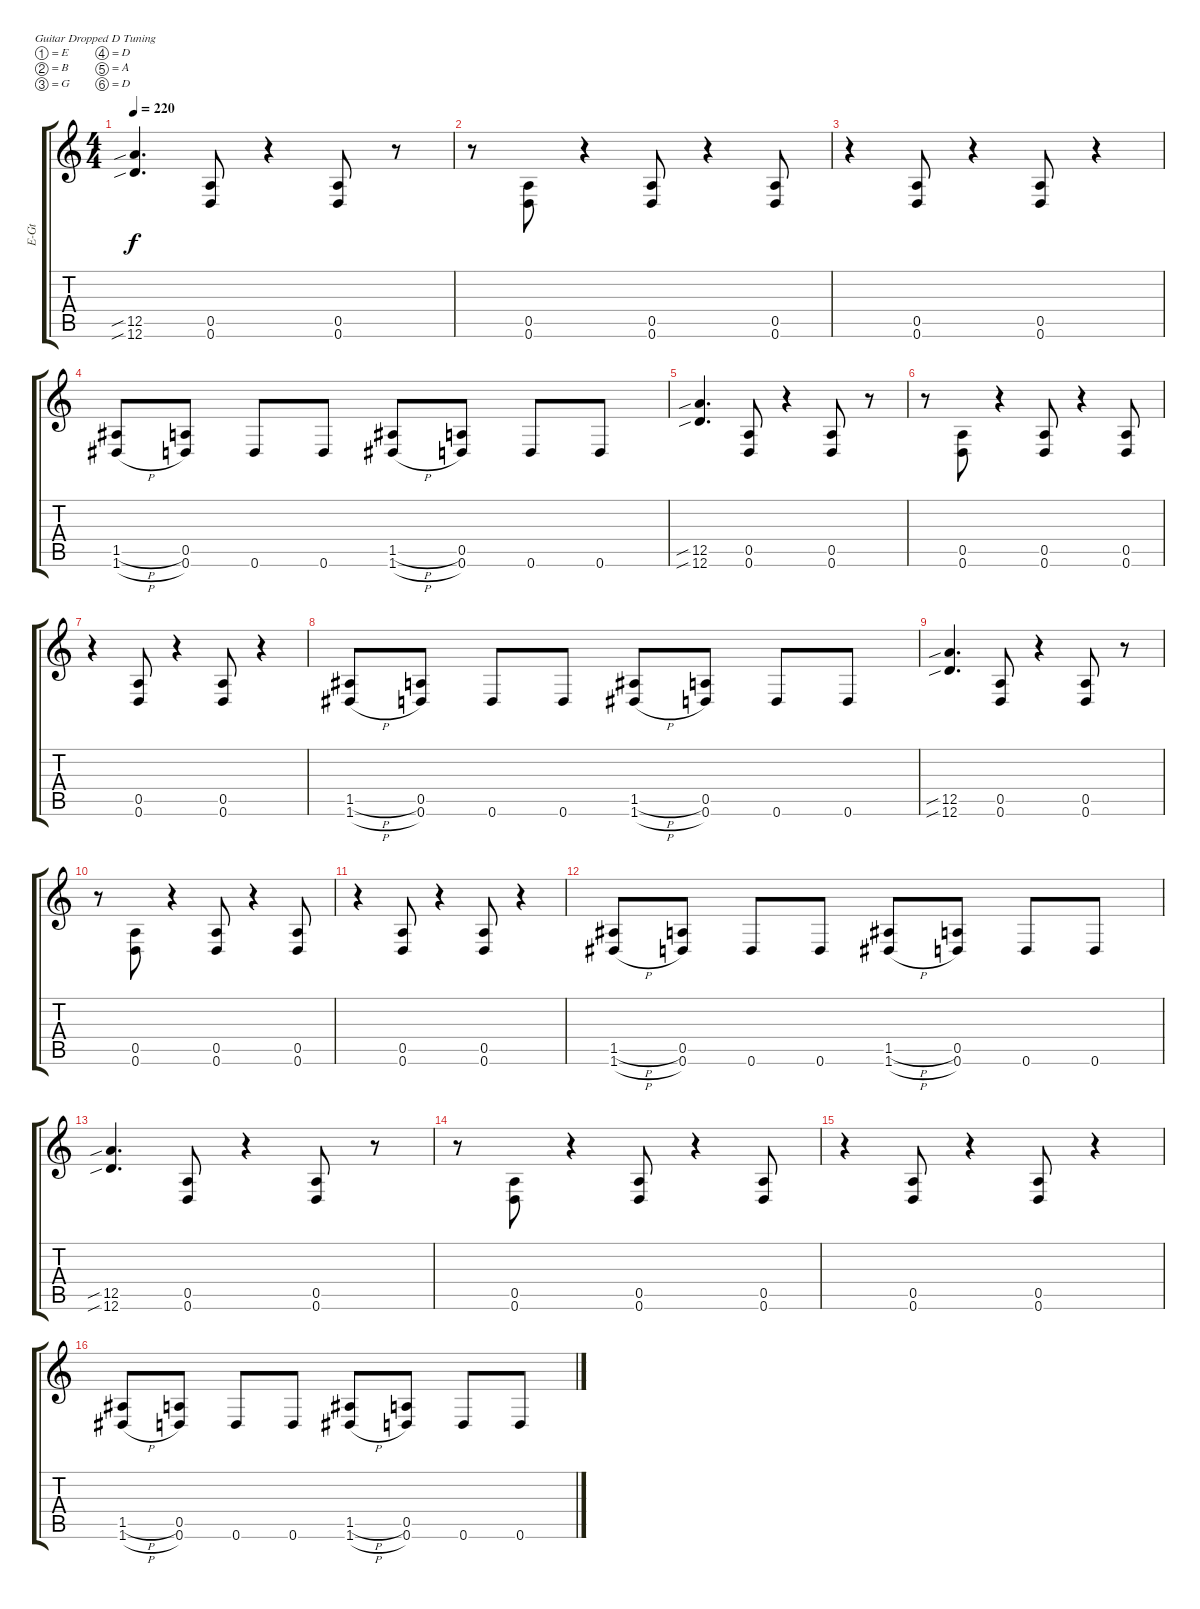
\bracketExtendMode groupsimilarinstruments
\otherSystemsTrackNameOrientation horizontal
\track ("Guitar 1" "E-Gt") {instrument distortionguitar}
\staff {score tabs}
\tuning (E4 B3 G3 D3 A2 D2)
\ts (4 4)
\tempo 220
\clef g2
\ks c
(12.5{sib} 12.6{sib}).4{d dy f beam Up} (0.5 0.6).8{beam Up} r.4{beam Up} (0.5 0.6).8{beam Up} r.8{beam Up} |
r.8{beam Down} (0.5 0.6).8{beam Up} r.4{beam Up} (0.5 0.6).8{beam Up} r.4{beam Up} (0.5 0.6).8{beam Up} |
r.4{beam Down} (0.5 0.6).8{beam Up} r.4{beam Up} (0.5 0.6).8{beam Up} r.4{beam Up} |
(1.5{h acc #} 1.6{h acc #}).8{beam Up} (0.5 0.6).8{beam Up} 0.6.8{beam Up} 0.6.8{beam Up} (1.5{h acc #} 1.6{h acc #}).8{beam Up} (0.5 0.6).8{beam Up} 0.6.8{beam Up} 0.6.8{beam Up} |
(12.5{sib} 12.6{sib}).4{d beam Up} (0.5 0.6).8{beam Up} r.4{beam Up} (0.5 0.6).8{beam Up} r.8{beam Up} |
r.8{beam Down} (0.5 0.6).8{beam Up} r.4{beam Up} (0.5 0.6).8{beam Up} r.4{beam Up} (0.5 0.6).8{beam Up} |
r.4{beam Down} (0.5 0.6).8{beam Up} r.4{beam Up} (0.5 0.6).8{beam Up} r.4{beam Up} |
(1.5{h acc #} 1.6{h acc #}).8{beam Up} (0.5 0.6).8{beam Up} 0.6.8{beam Up} 0.6.8{beam Up} (1.5{h acc #} 1.6{h acc #}).8{beam Up} (0.5 0.6).8{beam Up} 0.6.8{beam Up} 0.6.8{beam Up} |
(12.5{sib} 12.6{sib}).4{d beam Up} (0.5 0.6).8{beam Up} r.4{beam Up} (0.5 0.6).8{beam Up} r.8{beam Up} |
r.8{beam Down} (0.5 0.6).8{beam Up} r.4{beam Up} (0.5 0.6).8{beam Up} r.4{beam Up} (0.5 0.6).8{beam Up} |
r.4{beam Down} (0.5 0.6).8{beam Up} r.4{beam Up} (0.5 0.6).8{beam Up} r.4{beam Up} |
(1.5{h acc #} 1.6{h acc #}).8{beam Up} (0.5 0.6).8{beam Up} 0.6.8{beam Up} 0.6.8{beam Up} (1.5{h acc #} 1.6{h acc #}).8{beam Up} (0.5 0.6).8{beam Up} 0.6.8{beam Up} 0.6.8{beam Up} |
(12.5{sib} 12.6{sib}).4{d beam Up} (0.5 0.6).8{beam Up} r.4{beam Up} (0.5 0.6).8{beam Up} r.8{beam Up} |
r.8{beam Down} (0.5 0.6).8{beam Up} r.4{beam Up} (0.5 0.6).8{beam Up} r.4{beam Up} (0.5 0.6).8{beam Up} |
r.4{beam Down} (0.5 0.6).8{beam Up} r.4{beam Up} (0.5 0.6).8{beam Up} r.4{beam Up} |
(1.5{h acc #} 1.6{h acc #}).8{beam Up} (0.5 0.6).8{beam Up} 0.6.8{beam Up} 0.6.8{beam Up} (1.5{h acc #} 1.6{h acc #}).8{beam Up} (0.5 0.6).8{beam Up} 0.6.8{beam Up} 0.6.8{beam Up}
